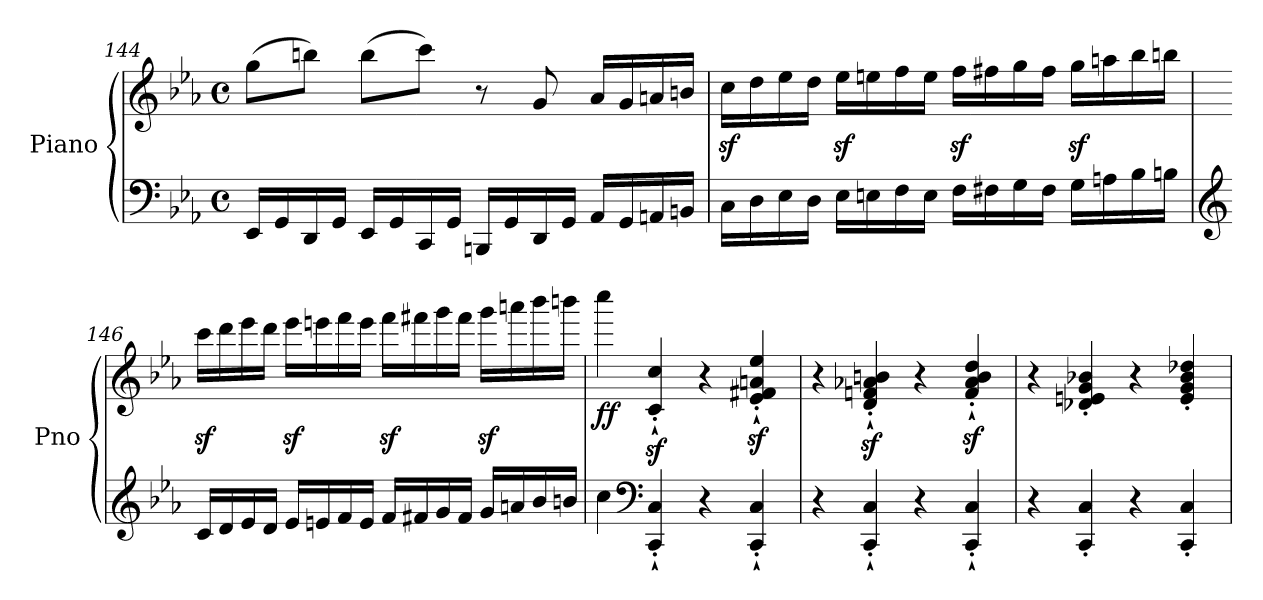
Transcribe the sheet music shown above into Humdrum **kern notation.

**kern	**kern	**dynam
*part1	*part1	*part1
*staff2	*staff1	*staff1/2
*I"Piano	*	*
*I'Pno	*	*
!!LO:LB:g=z
*clefF4	*clefG2	*
*k[b-e-a-]	*k[b-e-a-]	*
*M4/4	*M4/4	*
*met(c)	*met(c)	*
=144	=144	=144
16EE-/LL	(>8gg\L	.
16GG/	.	.
16DD/	8bbn\J)	.
16GG/JJ	.	.
16EE-/LL	(>8bb\L	.
16GG/	.	.
16CC/	8ccc\J)	.
16GG/JJ	.	.
16BBBn/LL	8r	.
16GG/	.	.
16DD/	8g/	.
16GG/JJ	.	.
16AA-/LL	16a-/LL	.
16GG/	16g/	.
16AAn/	16an/	.
16BBn/JJ	16bn/JJ	.
=145	=145	=145
16C\LL	16ccz<\LL	.
16D\	16dd\	.
16E-\	16ee-\	.
16D\JJ	16dd\JJ	.
16E-\LL	16ee-z<\LL	.
16En\	16een\	.
16F\	16ff\	.
16E\JJ	16ee\JJ	.
16F\LL	16ffz<\LL	.
16F#X\	16ff#X\	.
16G\	16gg\	.
16F#\JJ	16ff#\JJ	.
16G\LL	16ggz<\LL	.
16An\	16aan\	.
16B-\	16bb-\	.
16Bn\JJ	16bbn\JJ	.
!!LO:LB:g=z
=146	=146	=146
*clefG2	*	*
16c/LL	16cccz<\LL	.
16d/	16ddd\	.
16e-/	16eee-\	.
16d/JJ	16ddd\JJ	.
16e-/LL	16eee-z<\LL	.
16en/	16eeen\	.
16f/	16fff\	.
16e/JJ	16eee\JJ	.
16f/LL	16fffz<\LL	.
16f#X/	16fff#X\	.
16g/	16ggg\	.
16f#/JJ	16fff#\JJ	.
16g/LL	16gggz<\LL	.
16an/	16aaan\	.
16b-/	16bbb-\	.
16bn/JJ	16bbbn\JJ	.
=147	=147	=147
!	!	!LO:DY:b
4cc\	4cccc\	ff
*clefF4	*	*
4CC/`' 4C/`'	4c/z<`' 4cc/z<`'	.
4r	4r	.
4CC/`' 4C/`'	4e-/z<`' 4f#X/z<`' 4an/z<`' 4ee-/z<`'	.
=148	=148	=148
4r	4r	.
4CC/`' 4C/`'	4d/z<`' 4fn/z<`' 4a-X/z<`' 4bn/z<`'	.
4r	4r	.
4CC/`' 4C/`'	4f/z<`' 4a-/z<`' 4b/z<`' 4dd/z<`'	.
=149	=149	=149
4r	4r	.
!	!	!LO:DY:b
4CC/' 4C/'	4d-X/' 4en/' 4g/' 4b-X/'	other-dynamics
4r	4r	.
4CC/' 4C/'	4e/' 4g/' 4b-/' 4dd-X/'	.
=	=	=
*-	*-	*-
